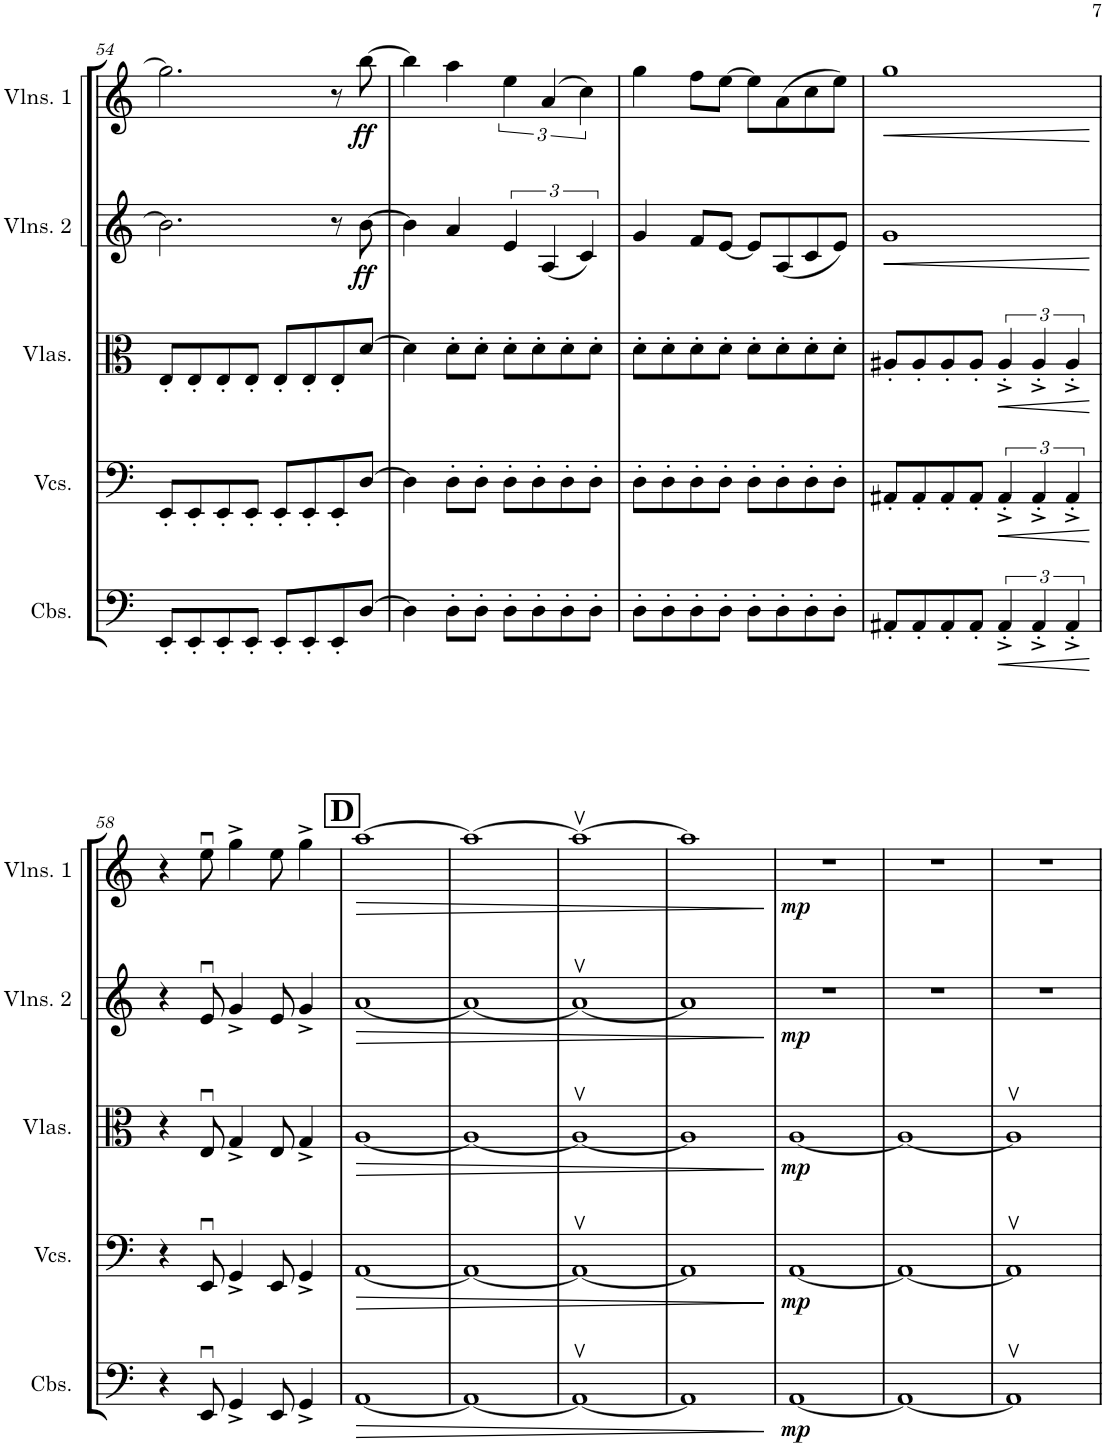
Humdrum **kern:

**kern	**dynam	**kern	**dynam	**kern	**dynam	**kern	**dynam	**kern	**dynam
*part5	*part5	*part4	*part4	*part3	*part3	*part2	*part2	*part1	*part1
*staff5	*staff5	*staff4	*staff4	*staff3	*staff3	*staff2	*staff2	*staff1	*staff1
*I"Contrabasses	*	*I"Violoncellos	*	*I"Violas	*	*I"Violins 2	*	*I"Violins 1	*
*I'Cbs.	*	*I'Vcs.	*	*I'Vlas.	*	*I'Vlns. 2	*	*I'Vlns. 1	*
!!LO:PB:g=z
*clefF4	*	*clefF4	*	*clefC3	*	*clefG2	*	*clefG2	*
*Trd7c12	*	*	*	*	*	*	*	*	*
*k[]	*	*k[]	*	*k[]	*	*k[]	*	*k[]	*
*M4/4	*	*M4/4	*	*M4/4	*	*M4/4	*	*M4/4	*
=54	=54	=54	=54	=54	=54	=54	=54	=54	=54
8EE'/L	.	8EE'/L	.	8E'/L	.	2.b\]	.	2.gg\]	.
8EE'/	.	8EE'/	.	8E'/	.	.	.	.	.
8EE'/	.	8EE'/	.	8E'/	.	.	.	.	.
8EE'/J	.	8EE'/J	.	8E'/J	.	.	.	.	.
8EE'/L	.	8EE'/L	.	8E'/L	.	.	.	.	.
8EE'/	.	8EE'/	.	8E'/	.	.	.	.	.
8EE'/	.	8EE'/	.	8E'/	.	8r	.	8r	.
!	!	!	!	!	!	!	!LO:DY:b	!	!LO:DY:b
[8D/J	.	[8D/J	.	[8d/J	.	[8b\	ff	[8bb\	ff
=55	=55	=55	=55	=55	=55	=55	=55	=55	=55
4D\]	.	4D\]	.	4d\]	.	4b\]	.	4bb\]	.
8D'\L	.	8D'\L	.	8d'\L	.	4a/	.	4aa\	.
8D'\J	.	8D'\J	.	8d'\J	.	.	.	.	.
8D'\L	.	8D'\L	.	8d'\L	.	6e/	.	6ee\	.
8D'\	.	8D'\	.	8d'\	.	.	.	.	.
.	.	.	.	.	.	(6A/	.	(6a/	.
8D'\	.	8D'\	.	8d'\	.	.	.	.	.
.	.	.	.	.	.	6c/)	.	6cc\)	.
8D'\J	.	8D'\J	.	8d'\J	.	.	.	.	.
=56	=56	=56	=56	=56	=56	=56	=56	=56	=56
8D'\L	.	8D'\L	.	8d'\L	.	4g/	.	4gg\	.
8D'\	.	8D'\	.	8d'\	.	.	.	.	.
8D'\	.	8D'\	.	8d'\	.	8f/L	.	8ff\L	.
8D'\J	.	8D'\J	.	8d'\J	.	[8e/J	.	[8ee\J	.
8D'\L	.	8D'\L	.	8d'\L	.	8e/L]	.	8ee\L]	.
8D'\	.	8D'\	.	8d'\	.	(8A/	.	(8a\	.
8D'\	.	8D'\	.	8d'\	.	8c/	.	8cc\	.
8D'\J	.	8D'\J	.	8d'\J	.	8e/J)	.	8ee\J)	.
=57	=57	=57	=57	=57	=57	=57	=57	=57	=57
!	!	!	!	!	!	!	!LO:HP:b	!	!LO:HP:b
8AA#X'/L	.	8AA#X'/L	.	8A#X'/L	.	1g	<	1gg	<
8AA#'/	.	8AA#'/	.	8A#'/	.	.	.	.	.
8AA#'/	.	8AA#'/	.	8A#'/	.	.	.	.	.
8AA#'/J	.	8AA#'/J	.	8A#'/J	.	.	.	.	.
!	!LO:HP:b	!	!LO:HP:b	!	!LO:HP:b	!	!	!	!
6AA#'^/	<	6AA#'^/	<	6A#'^/	<	.	.	.	.
6AA#'^/	.	6AA#'^/	.	6A#'^/	.	.	.	.	.
6AA#'^/	.	6AA#'^/	.	6A#'^/	.	.	.	.	.
.	[	.	[	.	[	.	[	.	[
!!LO:LB:g=z
=58	=58	=58	=58	=58	=58	=58	=58	=58	=58
4r	.	4r	.	4r	.	4r	.	4r	.
8EEu/	.	8EEu/	.	8Eu/	.	8eu/	.	8eeu\	.
4GG^/	.	4GG^/	.	4G^/	.	4g^/	.	4gg^\	.
8EE/	.	8EE/	.	8E/	.	8e/	.	8ee\	.
4GG^/	.	4GG^/	.	4G^/	.	4g^/	.	4gg^\	.
!!LO:REH:place=s1:a:B:cj:fs=14:t=D
=59	=59	=59	=59	=59	=59	=59	=59	=59	=59
!	!LO:HP:b	!	!LO:HP:b	!	!LO:HP:b	!	!LO:HP:b	!	!LO:HP:b
[1AA	>	[1AA	>	[1A	>	[1a	>	[1aa	>
=60	=60	=60	=60	=60	=60	=60	=60	=60	=60
1AA_	.	1AA_	.	1A_	.	1a_	.	1aa_	.
=61	=61	=61	=61	=61	=61	=61	=61	=61	=61
1AAv_	.	1AAv_	.	1Av_	.	1av_	.	1aav_	.
=62	=62	=62	=62	=62	=62	=62	=62	=62	=62
1AA]	.	1AA]	.	1A]	.	1a]	.	1aa]	.
.	]	.	]	.	]	.	]	.	]
=63	=63	=63	=63	=63	=63	=63	=63	=63	=63
!	!LO:DY:b	!	!LO:DY:b	!	!LO:DY:b	!	!LO:DY:b	!	!LO:DY:b
[1AA	mp	[1AA	mp	[1A	mp	1r	mp	1r	mp
=64	=64	=64	=64	=64	=64	=64	=64	=64	=64
1AA_	.	1AA_	.	1A_	.	1r	.	1r	.
=65	=65	=65	=65	=65	=65	=65	=65	=65	=65
1AAv]	.	1AAv]	.	1Av]	.	1r	.	1r	.
=	=	=	=	=	=	=	=	=	=
*-	*-	*-	*-	*-	*-	*-	*-	*-	*-
